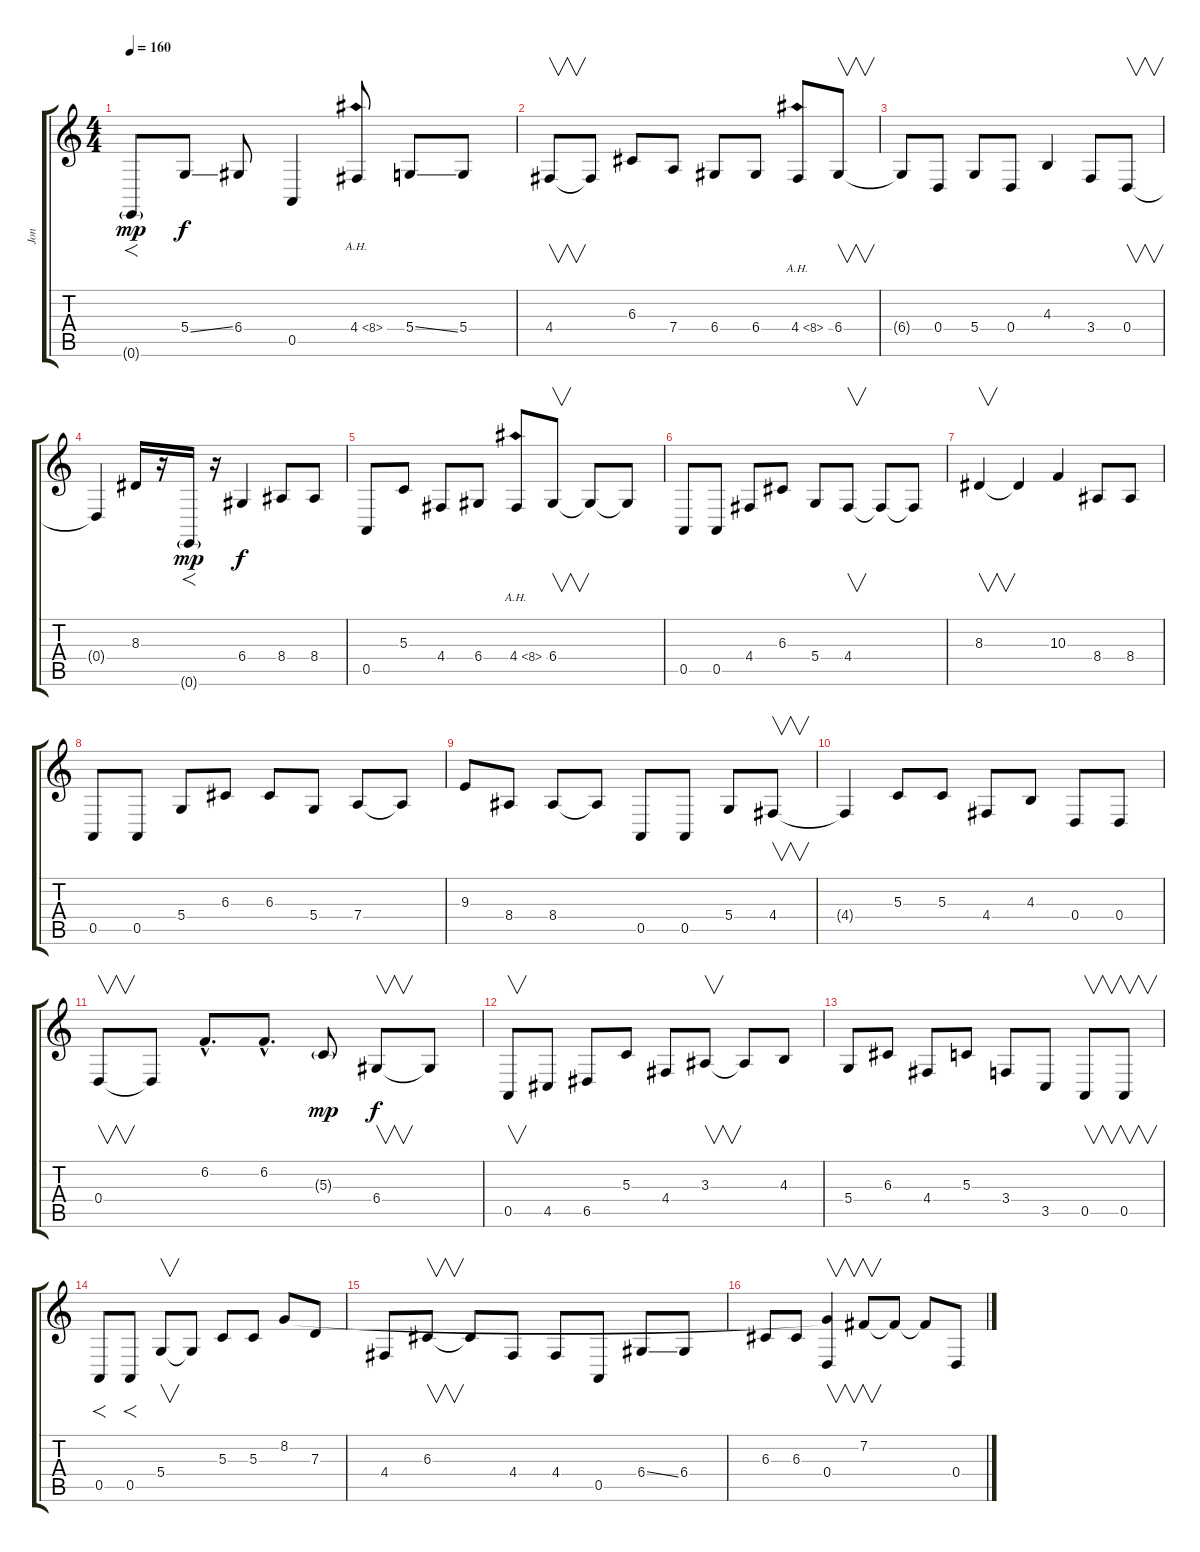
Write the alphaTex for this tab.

\track ("Jon" "Jon") {instrument bagpipe}
\staff {score tabs}
\tuning (E4 B3 G3 D3 A2 E2) {hide}
\ts (4 4)
\tempo 160
\clef g2
\ks c
0.6{g}.8{f dy mp instrument bagpipe} 5.4{ss}.8{dy f} 6.4.8 0.5.4 4.4{ah 4}.8 5.4{ss}.8 5.4.8 |
4.4.8{v} 4.4{t}.8 6.3.8 7.4.8 6.4.8 6.4.8 4.4{ah 4}.8 6.4.8{v} |
6.4{t}.8 0.4.8 5.4.8 0.4.8 4.3.4 3.4.8 0.4.8{v} |
0.4{t}.4 8.3.16 r.16 0.6{g}.16{f dy mp} r.16 6.4.4{dy f} 8.4.8 8.4.8 |
0.5.8 5.3.8 4.4.8 6.4.8 4.4{ah 4}.8 6.4.8{v} 6.4{t}.8 6.4{t}.8 |
0.5.8 0.5.8 4.4.8 6.3.8 5.4.8 4.4.8{v} 4.4{t}.8 4.4{t}.8 |
8.3.4{v} 8.3{t}.4 10.3.4 8.4.8 8.4.8 |
0.5.8 0.5.8 5.4.8 6.3.8 6.3.8 5.4.8 7.4.8 7.4{t}.8 |
9.3.8 8.4.8 8.4.8 8.4{t}.8 0.5.8 0.5.8 5.4.8 4.4.8{v} |
4.4{t}.4 5.3.8 5.3.8 4.4.8 4.3.8 0.4.8 0.4.8 |
0.4.8{v} 0.4{t}.8 6.2{hac}.8{d} 6.2{hac}.8{d} 5.3{g}.8{dy mp} 6.4.8{v dy f} 6.4{t}.8 |
0.5.8{v} 4.5.8 6.5.8 5.3.8 4.4.8 3.3.8{v} 3.3{t}.8 4.3.8 |
5.4.8 6.3.8 4.4.8 5.3.8 3.4.8 3.5.8 0.5.8{v} 0.5.8{v} |
0.5.8{f} 0.5.8{f} 5.4.8{v} 5.4{t}.8 5.3.8 5.3.8 8.2.8 7.3.8 |
4.4.8 6.3.8{v} 6.3{t}.8 4.4.8 4.4.8 0.5.8 6.4{ss}.8 6.4.8 |
6.3.8 6.3.8 (8.2{t} 0.4).4{v} 7.2.8{v} 7.2{t}.8 7.2{t}.8 0.4.8
